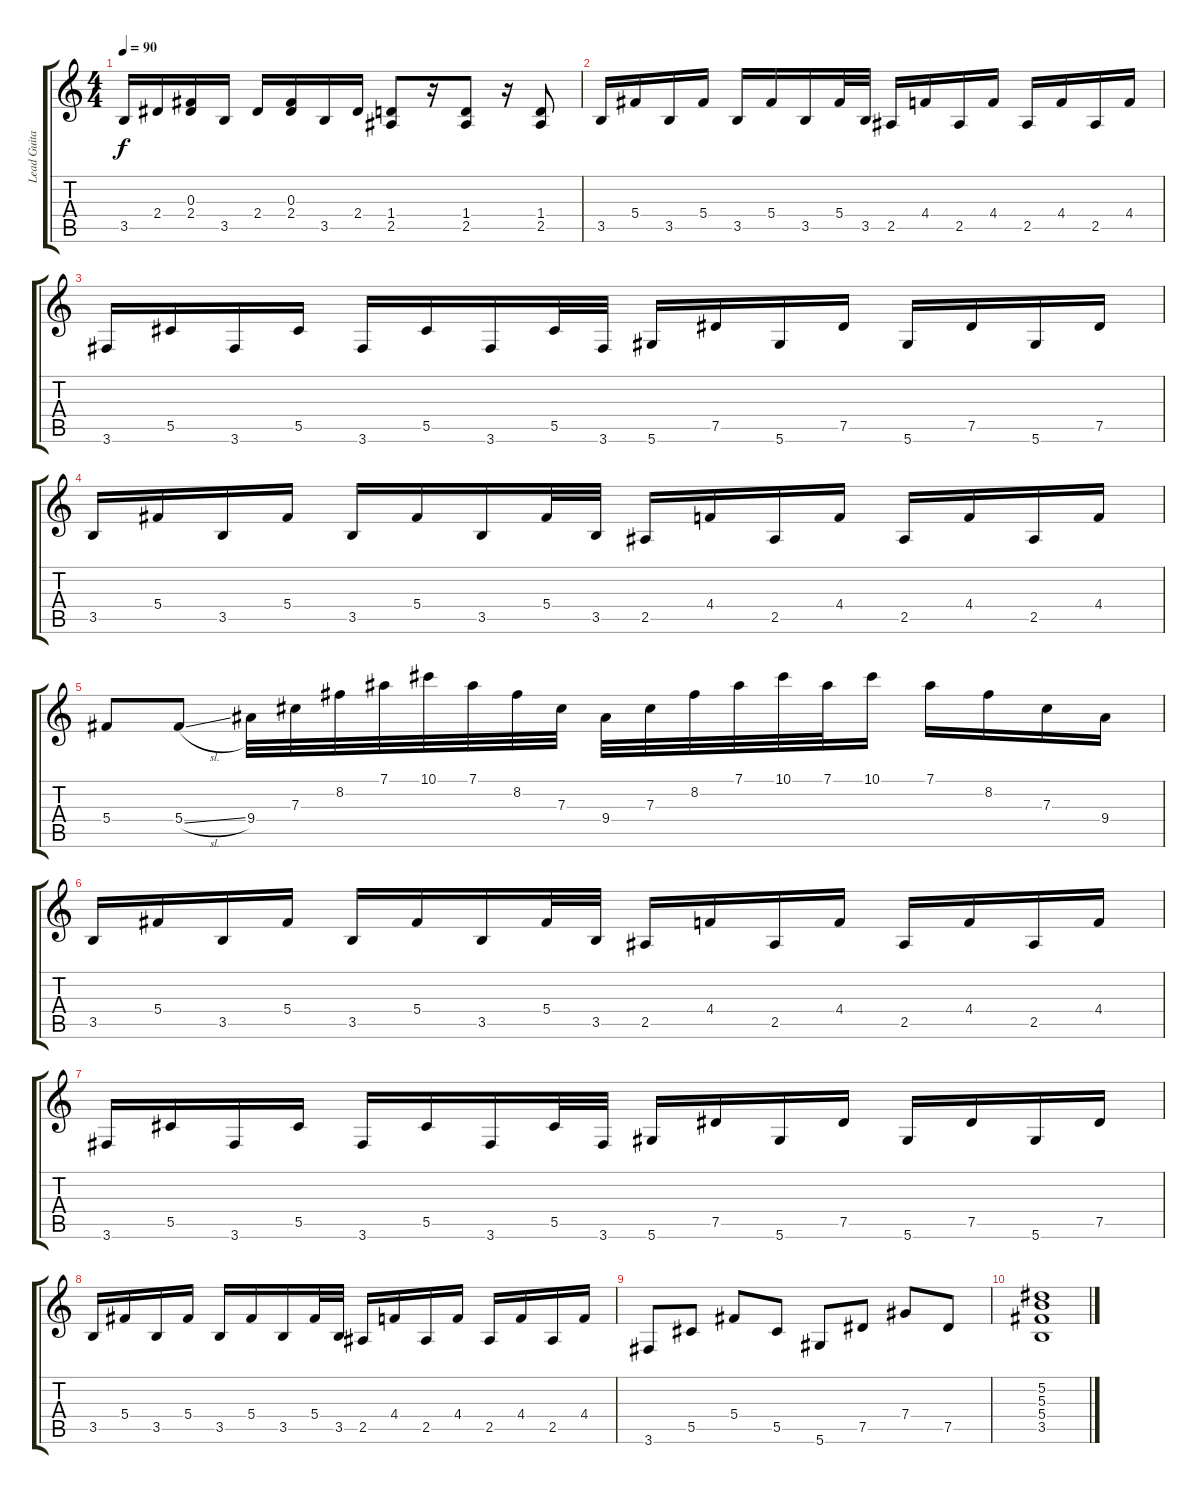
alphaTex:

\track ("Lead Guitar" "Lead Guita") {instrument overdrivenguitar}
\staff {score tabs}
\tuning (Eb4 Bb3 Gb3 Db3 Ab2 Eb2) {hide}
\ts (4 4)
\tempo 90
\clef g2
\ks c
3.5.16{dy f} 2.4.16 (0.3 2.4).16 3.5.16 2.4.16 (0.3 2.4).16 3.5.16 2.4.16 (1.4 2.5).8 r.16 (1.4 2.5).8 r.16 (1.4 2.5).8 |
3.5.16 5.4.16 3.5.16 5.4.16 3.5.16 5.4.16 3.5.16 5.4.32 3.5.32 2.5.16 4.4.16 2.5.16 4.4.16 2.5.16 4.4.16 2.5.16 4.4.16 |
3.6.16 5.5.16 3.6.16 5.5.16 3.6.16 5.5.16 3.6.16 5.5.32 3.6.32 5.6.16 7.5.16 5.6.16 7.5.16 5.6.16 7.5.16 5.6.16 7.5.16 |
3.5.16 5.4.16 3.5.16 5.4.16 3.5.16 5.4.16 3.5.16 5.4.32 3.5.32 2.5.16 4.4.16 2.5.16 4.4.16 2.5.16 4.4.16 2.5.16 4.4.16 |
5.4.8 5.4{sl}.8 9.4.32 7.3.32 8.2.32 7.1.32 10.1.32 7.1.32 8.2.32 7.3.32 9.4.32 7.3.32 8.2.32 7.1.32 10.1.32 7.1.32 10.1.16 7.1.16 8.2.16 7.3.16 9.4.16 |
3.5.16 5.4.16 3.5.16 5.4.16 3.5.16 5.4.16 3.5.16 5.4.32 3.5.32 2.5.16 4.4.16 2.5.16 4.4.16 2.5.16 4.4.16 2.5.16 4.4.16 |
3.6.16 5.5.16 3.6.16 5.5.16 3.6.16 5.5.16 3.6.16 5.5.32 3.6.32 5.6.16 7.5.16 5.6.16 7.5.16 5.6.16 7.5.16 5.6.16 7.5.16 |
3.5.16 5.4.16 3.5.16 5.4.16 3.5.16 5.4.16 3.5.16 5.4.32 3.5.32 2.5.16 4.4.16 2.5.16 4.4.16 2.5.16 4.4.16 2.5.16 4.4.16 |
3.6.8 5.5.8 5.4.8 5.5.8 5.6.8 7.5.8 7.4.8 7.5.8 |
(5.2 5.3 5.4 3.5).1
